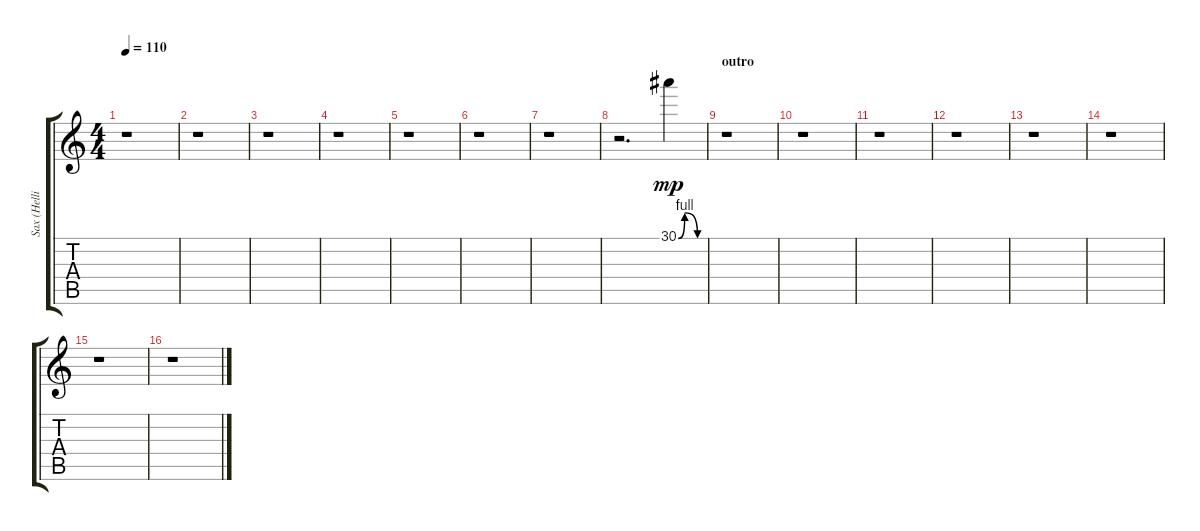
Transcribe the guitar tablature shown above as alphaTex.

\track ("Sax (Helliwell)" "Sax (Helli") {instrument altosax}
\staff {score tabs}
\tuning (E4 B3 G3 D3 A2 E2) {hide}
\ts (4 4)
\tempo 110
\clef g2
\ks c
r.1{dy f} |
r.1 |
r.1 |
r.1 |
r.1 |
r.1 |
r.1 |
r.2{d} 30.1{be (custom 0 0 15 4 45 0 60 0)}.4{dy mp volume 7 instrument lead3calliope} |
\section ("" "outro")
r.1 |
r.1 |
r.1 |
r.1 |
r.1 |
r.1 |
r.1 |
r.1
